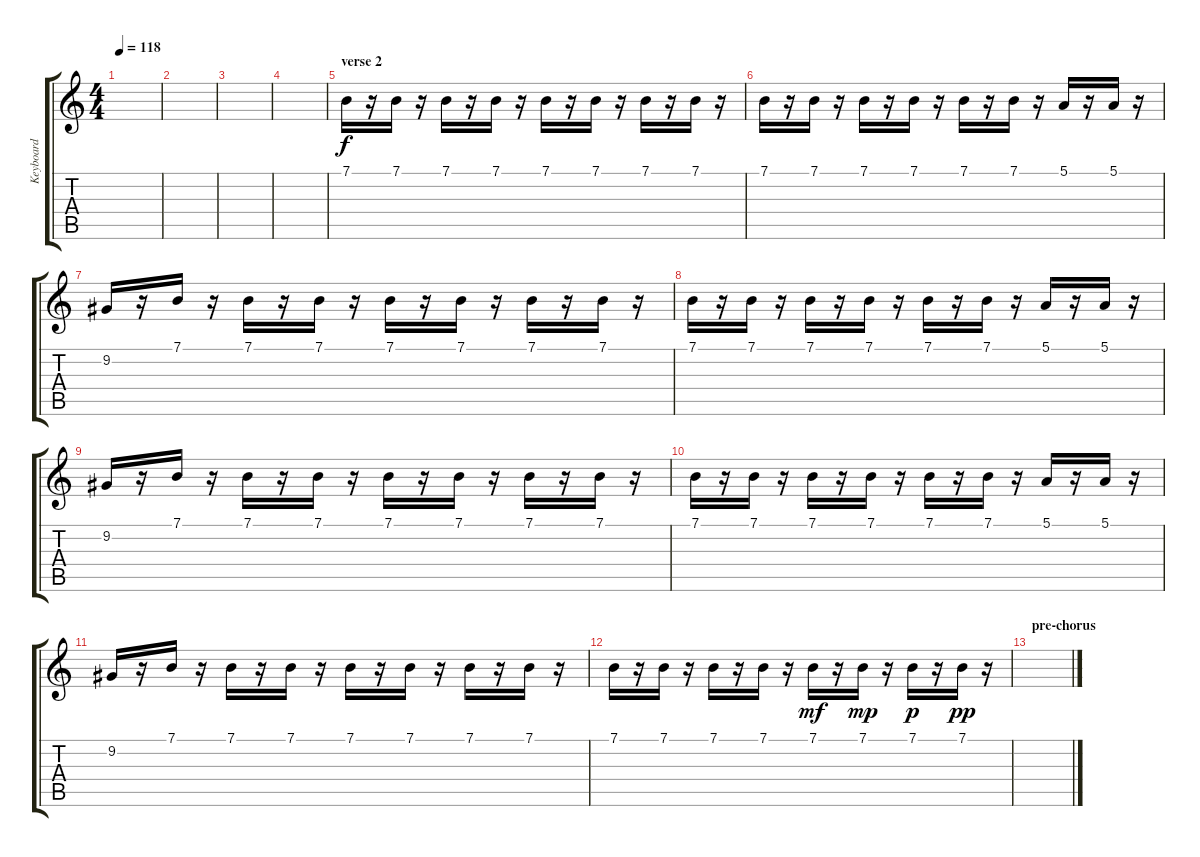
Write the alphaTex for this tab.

\track ("Keyboard" "Keyboard") {instrument lead2sawtooth}
\staff {score tabs}
\tuning (E4 B3 G3 D3 A2 E2) {hide}
\ts (4 4)
\tempo 118
\clef g2
\ks c
|
|
|
|
\section ("" "verse 2 ")
7.1.16 r.16 7.1.16 r.16 7.1.16 r.16 7.1.16 r.16 7.1.16 r.16 7.1.16 r.16 7.1.16 r.16 7.1.16 r.16 |
7.1.16 r.16 7.1.16 r.16 7.1.16 r.16 7.1.16 r.16 7.1.16 r.16 7.1.16 r.16 5.1.16 r.16 5.1.16 r.16 |
9.2.16 r.16 7.1.16 r.16 7.1.16 r.16 7.1.16 r.16 7.1.16 r.16 7.1.16 r.16 7.1.16 r.16 7.1.16 r.16 |
7.1.16 r.16 7.1.16 r.16 7.1.16 r.16 7.1.16 r.16 7.1.16 r.16 7.1.16 r.16 5.1.16 r.16 5.1.16 r.16 |
9.2.16 r.16 7.1.16 r.16 7.1.16 r.16 7.1.16 r.16 7.1.16 r.16 7.1.16 r.16 7.1.16 r.16 7.1.16 r.16 |
7.1.16 r.16 7.1.16 r.16 7.1.16 r.16 7.1.16 r.16 7.1.16 r.16 7.1.16 r.16 5.1.16 r.16 5.1.16 r.16 |
9.2.16 r.16 7.1.16 r.16 7.1.16 r.16 7.1.16 r.16 7.1.16 r.16 7.1.16 r.16 7.1.16 r.16 7.1.16 r.16 |
7.1.16 r.16 7.1.16 r.16 7.1.16 r.16 7.1.16 r.16 7.1.16{dy mf} r.16 7.1.16{dy mp} r.16 7.1.16{dy p} r.16 7.1.16{dy pp} r.16 |
\section ("" "pre-chorus")
